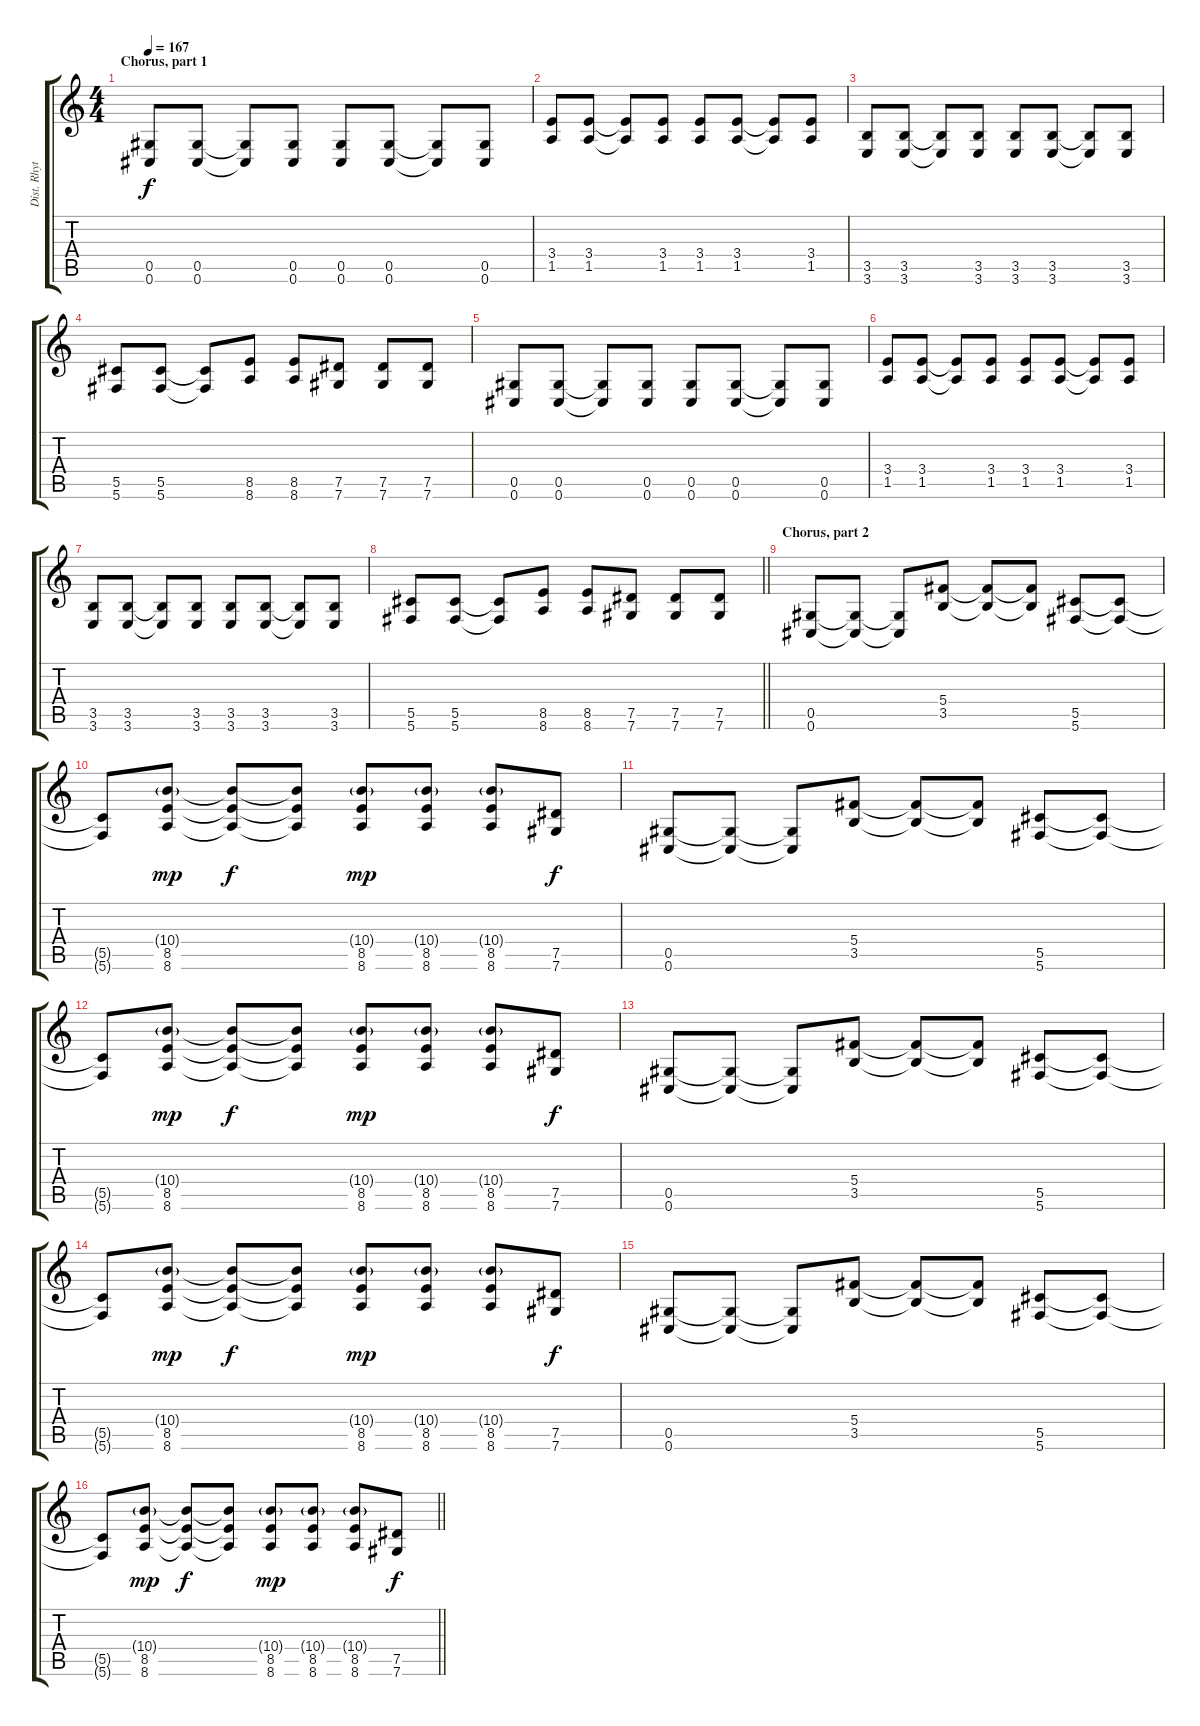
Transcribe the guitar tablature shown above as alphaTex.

\track ("Dist. Rhytm Guitar [R]" "Dist. Rhyt") {instrument distortionguitar}
\staff {score tabs}
\tuning (Eb4 Bb3 Gb3 Db3 Ab2 Db2) {hide}
\ts (4 4)
\section ("" "Chorus, part 1")
\tempo 167
\clef g2
\ks c
(0.5 0.6).8{dy f} (0.5 0.6).8 (0.5{t} 0.6{t}).8 (0.5 0.6).8 (0.5 0.6).8 (0.5 0.6).8 (0.5{t} 0.6{t}).8 (0.5 0.6).8 |
(3.4 1.5).8 (3.4 1.5).8 (3.4{t} 1.5{t}).8 (3.4 1.5).8 (3.4 1.5).8 (3.4 1.5).8 (3.4{t} 1.5{t}).8 (3.4 1.5).8 |
(3.5 3.6).8 (3.5 3.6).8 (3.5{t} 3.6{t}).8 (3.5 3.6).8 (3.5 3.6).8 (3.5 3.6).8 (3.5{t} 3.6{t}).8 (3.5 3.6).8 |
(5.5 5.6).8 (5.5 5.6).8 (5.5{t} 5.6{t}).8 (8.5 8.6).8 (8.5 8.6).8 (7.5 7.6).8 (7.5 7.6).8 (7.5 7.6).8 |
(0.5 0.6).8 (0.5 0.6).8 (0.5{t} 0.6{t}).8 (0.5 0.6).8 (0.5 0.6).8 (0.5 0.6).8 (0.5{t} 0.6{t}).8 (0.5 0.6).8 |
(3.4 1.5).8 (3.4 1.5).8 (3.4{t} 1.5{t}).8 (3.4 1.5).8 (3.4 1.5).8 (3.4 1.5).8 (3.4{t} 1.5{t}).8 (3.4 1.5).8 |
(3.5 3.6).8 (3.5 3.6).8 (3.5{t} 3.6{t}).8 (3.5 3.6).8 (3.5 3.6).8 (3.5 3.6).8 (3.5{t} 3.6{t}).8 (3.5 3.6).8 |
\barLineRight lightlight
(5.5 5.6).8 (5.5 5.6).8 (5.5{t} 5.6{t}).8 (8.5 8.6).8 (8.5 8.6).8 (7.5 7.6).8 (7.5 7.6).8 (7.5 7.6).8 |
\section ("" "Chorus, part 2")
(0.5 0.6).8 (0.5{t} 0.6{t}).8 (0.5{t} 0.6{t}).8 (5.4 3.5).8 (5.4{t} 3.5{t}).8 (5.4{t} 3.5{t}).8 (5.5 5.6).8 (5.5{t} 5.6{t}).8 |
(5.5{t} 5.6{t}).8 (10.4{g} 8.5 8.6).8{dy mp} (10.4{t} 8.5{t} 8.6{t}).8{dy f} (10.4{t} 8.5{t} 8.6{t}).8 (10.4{g} 8.5 8.6).8{dy mp} (10.4{g} 8.5 8.6).8 (10.4{g} 8.5 8.6).8 (7.5 7.6).8{dy f} |
(0.5 0.6).8 (0.5{t} 0.6{t}).8 (0.5{t} 0.6{t}).8 (5.4 3.5).8 (5.4{t} 3.5{t}).8 (5.4{t} 3.5{t}).8 (5.5 5.6).8 (5.5{t} 5.6{t}).8 |
(5.5{t} 5.6{t}).8 (10.4{g} 8.5 8.6).8{dy mp} (10.4{t} 8.5{t} 8.6{t}).8{dy f} (10.4{t} 8.5{t} 8.6{t}).8 (10.4{g} 8.5 8.6).8{dy mp} (10.4{g} 8.5 8.6).8 (10.4{g} 8.5 8.6).8 (7.5 7.6).8{dy f} |
(0.5 0.6).8 (0.5{t} 0.6{t}).8 (0.5{t} 0.6{t}).8 (5.4 3.5).8 (5.4{t} 3.5{t}).8 (5.4{t} 3.5{t}).8 (5.5 5.6).8 (5.5{t} 5.6{t}).8 |
(5.5{t} 5.6{t}).8 (10.4{g} 8.5 8.6).8{dy mp} (10.4{t} 8.5{t} 8.6{t}).8{dy f} (10.4{t} 8.5{t} 8.6{t}).8 (10.4{g} 8.5 8.6).8{dy mp} (10.4{g} 8.5 8.6).8 (10.4{g} 8.5 8.6).8 (7.5 7.6).8{dy f} |
(0.5 0.6).8 (0.5{t} 0.6{t}).8 (0.5{t} 0.6{t}).8 (5.4 3.5).8 (5.4{t} 3.5{t}).8 (5.4{t} 3.5{t}).8 (5.5 5.6).8 (5.5{t} 5.6{t}).8 |
\barLineRight lightlight
(5.5{t} 5.6{t}).8 (10.4{g} 8.5 8.6).8{dy mp} (10.4{t} 8.5{t} 8.6{t}).8{dy f} (10.4{t} 8.5{t} 8.6{t}).8 (10.4{g} 8.5 8.6).8{dy mp} (10.4{g} 8.5 8.6).8 (10.4{g} 8.5 8.6).8 (7.5 7.6).8{dy f}
